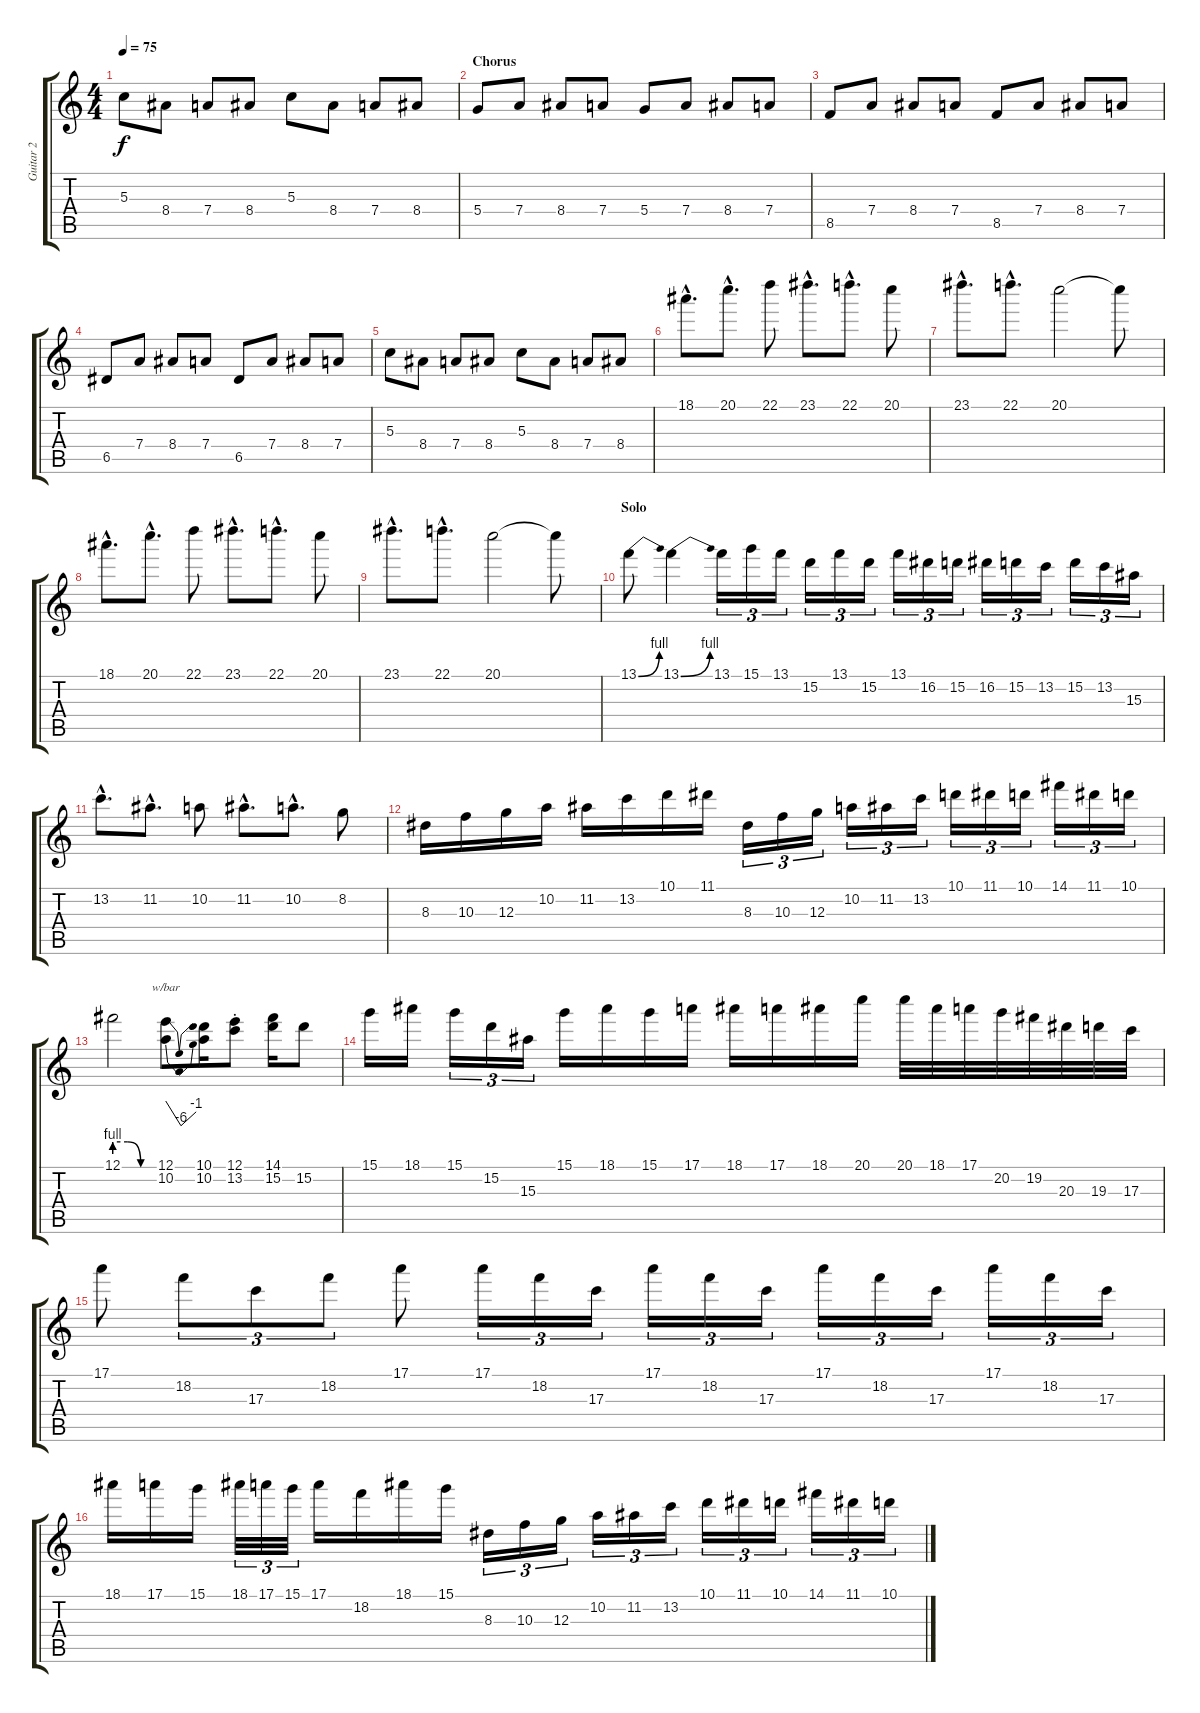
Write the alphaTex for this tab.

\track ("Guitar 2" "Guitar 2") {instrument distortionguitar}
\staff {score tabs}
\tuning (E4 B3 G3 D3 A2 E2) {hide}
\ts (4 4)
\tempo 75
\clef g2
\ks c
5.3.8{dy f} 8.4.8 7.4.8 8.4.8 5.3.8 8.4.8 7.4.8 8.4.8 |
\section ("" "Chorus")
5.4.8 7.4.8 8.4.8 7.4.8 5.4.8 7.4.8 8.4.8 7.4.8 |
8.5.8 7.4.8 8.4.8 7.4.8 8.5.8 7.4.8 8.4.8 7.4.8 |
6.5.8 7.4.8 8.4.8 7.4.8 6.5.8 7.4.8 8.4.8 7.4.8 |
5.3.8 8.4.8 7.4.8 8.4.8 5.3.8 8.4.8 7.4.8 8.4.8 |
18.1{hac}.8{d} 20.1{hac}.8{d} 22.1.8 23.1{hac}.8{d} 22.1{hac}.8{d} 20.1.8 |
23.1{hac}.8{d} 22.1{hac}.8{d} 20.1.2 20.1{t}.8 |
18.1{hac}.8{d} 20.1{hac}.8{d} 22.1.8 23.1{hac}.8{d} 22.1{hac}.8{d} 20.1.8 |
23.1{hac}.8{d} 22.1{hac}.8{d} 20.1.2 20.1{t}.8 |
\section ("" "Solo")
13.1{be (bend 0 0 60 4)}.8{volume 16} 13.1{be (bend 0 0 60 4)}.4 13.1.16{tu (3 2)} 15.1.16{tu (3 2)} 13.1.16{tu (3 2)} 15.2.16{tu (3 2)} 13.1.16{tu (3 2)} 15.2.16{tu (3 2)} 13.1.16{tu (3 2)} 16.2.16{tu (3 2)} 15.2.16{tu (3 2)} 16.2.16{tu (3 2)} 15.2.16{tu (3 2)} 13.2.16{tu (3 2)} 15.2.16{tu (3 2)} 13.2.16{tu (3 2)} 15.3.16{tu (3 2)} |
13.2{hac}.8{d} 11.2{hac}.8{d} 10.2.8 11.2{hac}.8{d} 10.2{hac}.8{d} 8.2.8 |
8.3.16 10.3.16 12.3.16 10.2.16 11.2.16 13.2.16 10.1.16 11.1.16 8.3.16{tu (3 2)} 10.3.16{tu (3 2)} 12.3.16{tu (3 2)} 10.2.16{tu (3 2)} 11.2.16{tu (3 2)} 13.2.16{tu (3 2)} 10.1.16{tu (3 2)} 11.1.16{tu (3 2)} 10.1.16{tu (3 2)} 14.1.16{tu (3 2)} 11.1.16{tu (3 2)} 10.1.16{tu (3 2)} |
12.1{be (custom 0 4 20 4 40 0 60 0)}.2 (12.1 10.2).8{tbe (dip default 0 0 43 -24 60 -4)} (10.1 10.2).16 (12.1{st} 13.2{st}).8 (14.1 15.2).16 15.2.8 |
15.1.16 18.1.16 15.1.16{tu (3 2)} 15.2.16{tu (3 2)} 15.3.16{tu (3 2)} 15.1.16 18.1.16 15.1.16 17.1.16 18.1.16 17.1.16 18.1.16 20.1.16 20.1.32 18.1.32 17.1.32 20.2.32 19.2.32 20.3.32 19.3.32 17.3.32 |
17.1.8 18.2.8{tu (3 2)} 17.3.8{tu (3 2)} 18.2.8{tu (3 2)} 17.1.8 17.1.16{tu (3 2)} 18.2.16{tu (3 2)} 17.3.16{tu (3 2)} 17.1.16{tu (3 2)} 18.2.16{tu (3 2)} 17.3.16{tu (3 2)} 17.1.16{tu (3 2)} 18.2.16{tu (3 2)} 17.3.16{tu (3 2)} 17.1.16{tu (3 2)} 18.2.16{tu (3 2)} 17.3.16{tu (3 2)} |
18.1.16 17.1.16 15.1.16 18.1.32{tu (3 2)} 17.1.32{tu (3 2)} 15.1.32{tu (3 2)} 17.1.16 18.2.16 18.1.16 15.1.16 8.3.16{tu (3 2)} 10.3.16{tu (3 2)} 12.3.16{tu (3 2)} 10.2.16{tu (3 2)} 11.2.16{tu (3 2)} 13.2.16{tu (3 2)} 10.1.16{tu (3 2)} 11.1.16{tu (3 2)} 10.1.16{tu (3 2)} 14.1.16{tu (3 2)} 11.1.16{tu (3 2)} 10.1.16{tu (3 2)}
